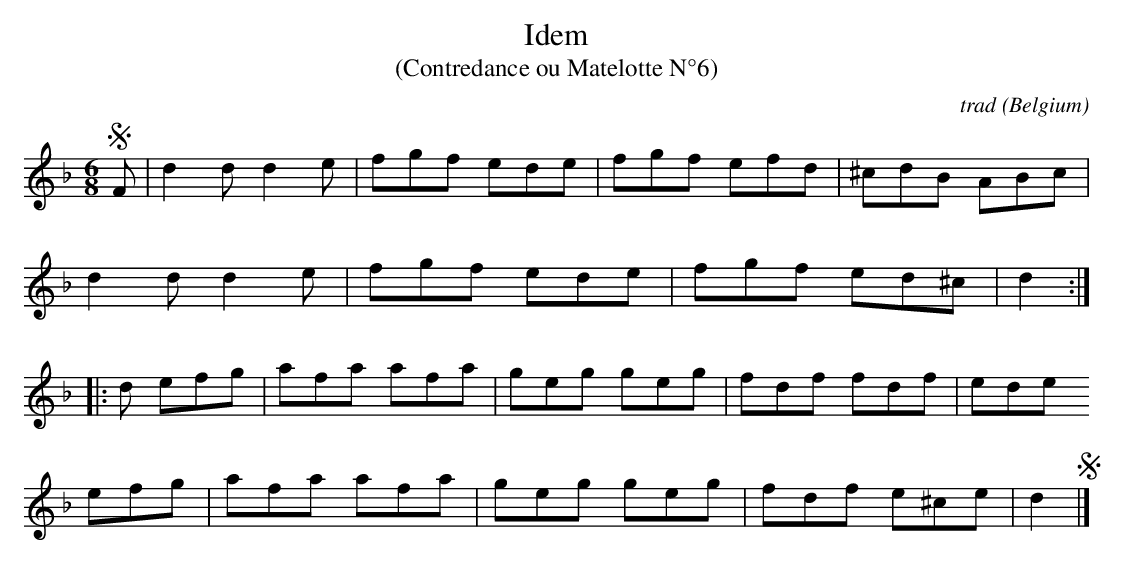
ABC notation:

X:1
T:Idem
T:(Contredance ou Matelotte N°6)
C:trad
O:Belgium
M:6/8
K:Dmin
L:1/8
!segno!F|d2d d2e|fgf ede|fgf efd|^cdB ABc|
d2d d2e|fgf ede|fgf ed^c|d2:|
|:d efg|afa afa|geg geg|fdf fdf|ede
efg|afa afa|geg geg|fdf e^ce|d2 !segno!|]
